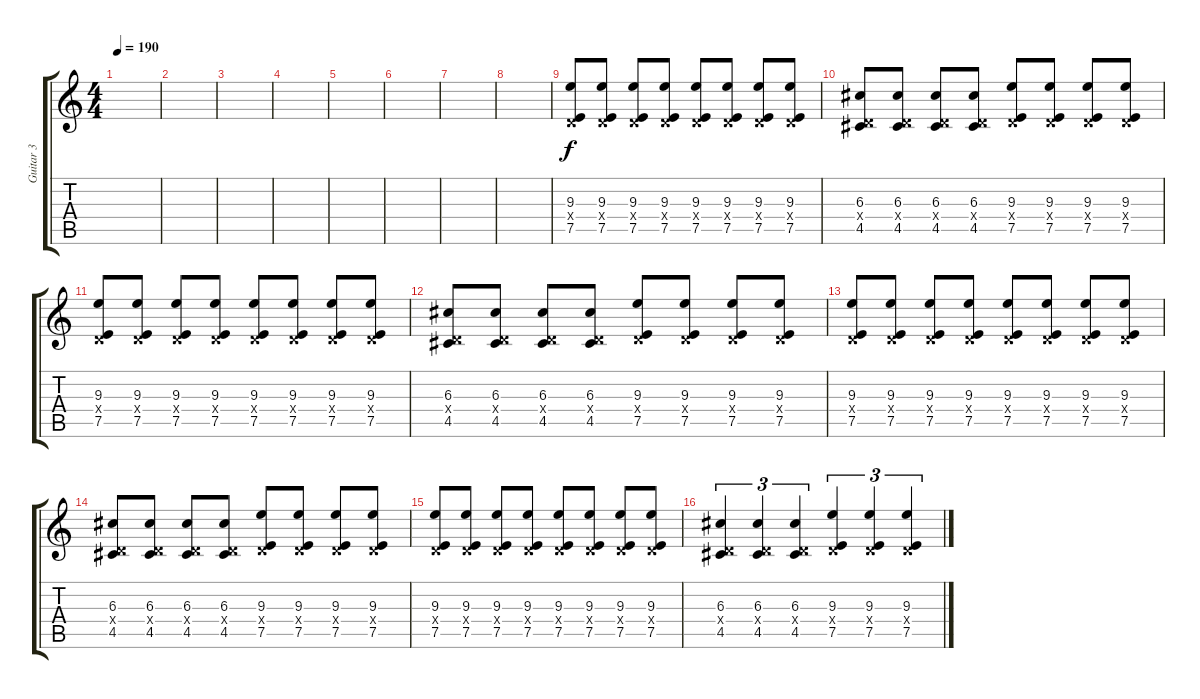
\track ("Guitar 3" "Guitar 3") {instrument overdrivenguitar}
\staff {score tabs}
\tuning (E4 B3 G3 D3 A2 E2) {hide}
\ts (4 4)
\tempo 190
\clef g2
\ks c
|
|
|
|
|
|
|
|
(9.3 0.4{x} 7.5).8 (9.3 0.4{x} 7.5).8 (9.3 0.4{x} 7.5).8 (9.3 0.4{x} 7.5).8 (9.3 0.4{x} 7.5).8 (9.3 0.4{x} 7.5).8 (9.3 0.4{x} 7.5).8 (9.3 0.4{x} 7.5).8 |
(6.3 0.4{x} 4.5).8 (6.3 0.4{x} 4.5).8 (6.3 0.4{x} 4.5).8 (6.3 0.4{x} 4.5).8 (9.3 0.4{x} 7.5).8 (9.3 0.4{x} 7.5).8 (9.3 0.4{x} 7.5).8 (9.3 0.4{x} 7.5).8 |
(9.3 0.4{x} 7.5).8 (9.3 0.4{x} 7.5).8 (9.3 0.4{x} 7.5).8 (9.3 0.4{x} 7.5).8 (9.3 0.4{x} 7.5).8 (9.3 0.4{x} 7.5).8 (9.3 0.4{x} 7.5).8 (9.3 0.4{x} 7.5).8 |
(6.3 0.4{x} 4.5).8 (6.3 0.4{x} 4.5).8 (6.3 0.4{x} 4.5).8 (6.3 0.4{x} 4.5).8 (9.3 0.4{x} 7.5).8 (9.3 0.4{x} 7.5).8 (9.3 0.4{x} 7.5).8 (9.3 0.4{x} 7.5).8 |
(9.3 0.4{x} 7.5).8 (9.3 0.4{x} 7.5).8 (9.3 0.4{x} 7.5).8 (9.3 0.4{x} 7.5).8 (9.3 0.4{x} 7.5).8 (9.3 0.4{x} 7.5).8 (9.3 0.4{x} 7.5).8 (9.3 0.4{x} 7.5).8 |
(6.3 0.4{x} 4.5).8 (6.3 0.4{x} 4.5).8 (6.3 0.4{x} 4.5).8 (6.3 0.4{x} 4.5).8 (9.3 0.4{x} 7.5).8 (9.3 0.4{x} 7.5).8 (9.3 0.4{x} 7.5).8 (9.3 0.4{x} 7.5).8 |
(9.3 0.4{x} 7.5).8 (9.3 0.4{x} 7.5).8 (9.3 0.4{x} 7.5).8 (9.3 0.4{x} 7.5).8 (9.3 0.4{x} 7.5).8 (9.3 0.4{x} 7.5).8 (9.3 0.4{x} 7.5).8 (9.3 0.4{x} 7.5).8 |
(6.3 0.4{x} 4.5).4{tu (3 2)} (6.3 0.4{x} 4.5).4{tu (3 2)} (6.3 0.4{x} 4.5).4{tu (3 2)} (9.3 0.4{x} 7.5).4{tu (3 2)} (9.3 0.4{x} 7.5).4{tu (3 2)} (9.3 0.4{x} 7.5).4{tu (3 2)}
